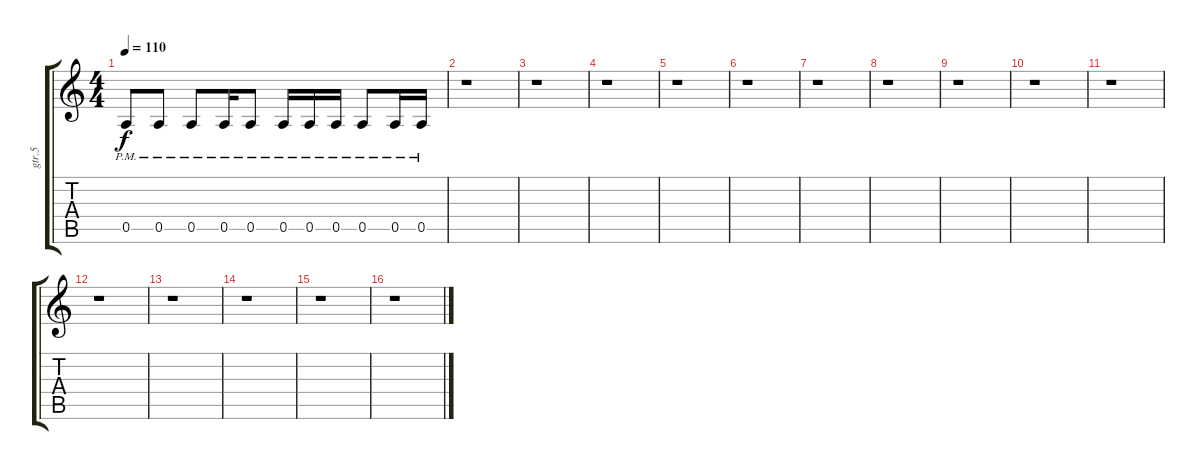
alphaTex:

\track ("gtr.5" "gtr.5") {instrument overdrivenguitar}
\staff {score tabs}
\tuning (E4 B3 G3 D3 A2 E2) {hide}
\ts (4 4)
\tempo 110
\clef g2
\ks c
0.5{pm}.8{dy f} 0.5{pm}.8 0.5{pm}.8 0.5{pm}.16 0.5{pm}.8 0.5{pm}.16 0.5{pm}.16 0.5{pm}.16 0.5{pm}.8 0.5{pm}.16 0.5{pm}.16 |
r.1 |
r.1 |
r.1 |
r.1 |
r.1 |
r.1 |
r.1 |
r.1 |
r.1 |
r.1 |
r.1 |
r.1 |
r.1 |
r.1 |
r.1
